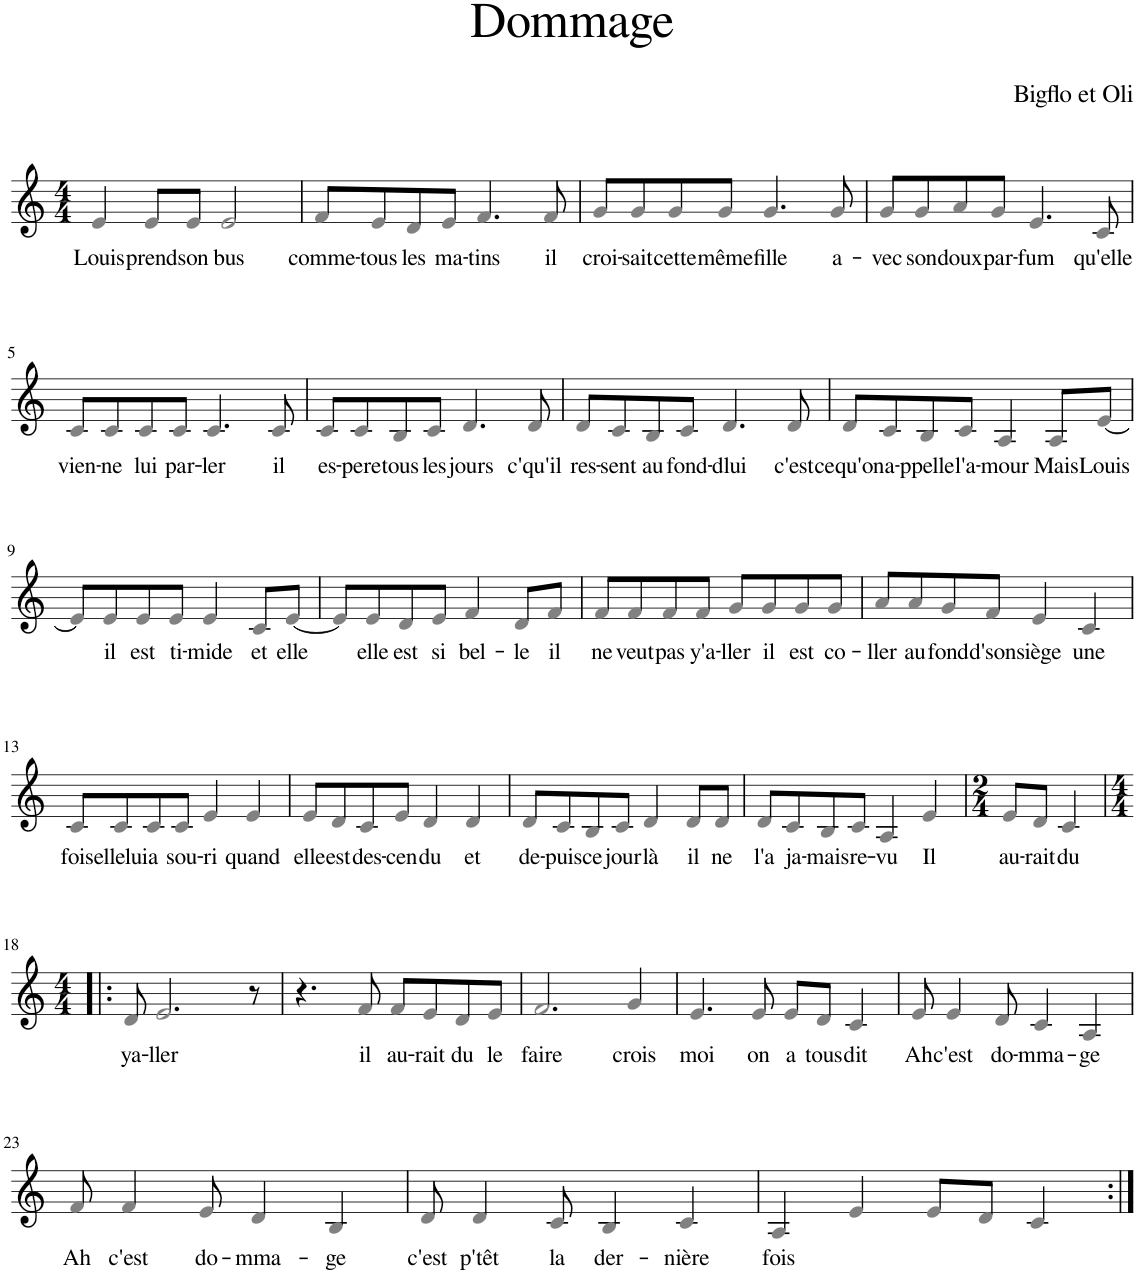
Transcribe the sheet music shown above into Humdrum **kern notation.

**kern	**text
*part1	*part1
*staff1	*staff1
*I"Piano	*
*I'Pia.	*
*clefG2	*
*k[]	*
*M4/4	*
=1	=1
!	!LO:LY:b
4ei/	Louis
!	!LO:LY:b
8ei/L	prend
!	!LO:LY:b
8ei/J	son
!	!LO:LY:b
2ei/	bus
=2	=2
!	!LO:LY:b
8fi/L	comme-
!	!LO:LY:b
8ei/	-tous
!	!LO:LY:b
8di/	les
!	!LO:LY:b
8ei/J	ma-
!	!LO:LY:b
4.fi/	-tins
!	!LO:LY:b
8fi/	il
=3	=3
!	!LO:LY:b
8gi/L	croi-
!	!LO:LY:b
8gi/	-sait
!	!LO:LY:b
8gi/	cette
!	!LO:LY:b
8gi/J	même
!	!LO:LY:b
4.gi/	fille
!	!LO:LY:b
8gi/	a-
=4	=4
!	!LO:LY:b
8gi/L	-vec
!	!LO:LY:b
8gi/	son
!	!LO:LY:b
8ai/	doux
!	!LO:LY:b
8gi/J	par-
!	!LO:LY:b
4.ei/	-fum
!	!LO:LY:b
8ci/	qu'elle
!!LO:LB:g=z
=5	=5
!	!LO:LY:b
8ci/L	vien-
!	!LO:LY:b
8ci/	-ne
!	!LO:LY:b
8ci/	lui
!	!LO:LY:b
8ci/J	par-
!	!LO:LY:b
4.ci/	-ler
!	!LO:LY:b
8ci/	il
=6	=6
!	!LO:LY:b
8ci/L	es-
!	!LO:LY:b
8ci/	-pere
!	!LO:LY:b
8Bi/	tous
!	!LO:LY:b
8ci/J	les
!	!LO:LY:b
4.di/	jours
!	!LO:LY:b
8di/	c'qu'il
=7	=7
!	!LO:LY:b
8di/L	res-
!	!LO:LY:b
8ci/	-sent
!	!LO:LY:b
8Bi/	au
!	!LO:LY:b
8ci/J	fond-
!	!LO:LY:b
4.di/	-dlui
!	!LO:LY:b
8di/	c'est
=8	=8
!	!LO:LY:b
8di/L	cequ'on
!	!LO:LY:b
8ci/	a-
!	!LO:LY:b
8Bi/	-ppelle
!	!LO:LY:b
8ci/J	l'a-
!	!LO:LY:b
4Ai/	-mour
!	!LO:LY:b
8Ai/L	Mais
!	!LO:LY:b
[8ei/J	Louis
!!LO:LB:g=z
=9	=9
8ei/L]	.
!	!LO:LY:b
8ei/	il
!	!LO:LY:b
8ei/	est
!	!LO:LY:b
8ei/J	ti-
!	!LO:LY:b
4ei/	-mide
!	!LO:LY:b
8ci/L	et
!	!LO:LY:b
[8ei/J	elle
=10	=10
8ei/L]	.
!	!LO:LY:b
8ei/	elle
!	!LO:LY:b
8di/	est
!	!LO:LY:b
8ei/J	si
!	!LO:LY:b
4fi/	bel-
!	!LO:LY:b
8di/L	-le
!	!LO:LY:b
8fi/J	il
=11	=11
!	!LO:LY:b
8fi/L	ne
!	!LO:LY:b
8fi/	veut
!	!LO:LY:b
8fi/	pas
!	!LO:LY:b
8fi/J	y'a-
!	!LO:LY:b
8gi/L	-ller
!	!LO:LY:b
8gi/	il
!	!LO:LY:b
8gi/	est
!	!LO:LY:b
8gi/J	co-
=12	=12
!	!LO:LY:b
8ai/L	-ller
!	!LO:LY:b
8ai/	au
!	!LO:LY:b
8gi/	fond
!	!LO:LY:b
8fi/J	d'son
!	!LO:LY:b
4ei/	siège
!	!LO:LY:b
4ci/	une
!!LO:LB:g=z
=13	=13
!	!LO:LY:b
8ci/L	fois
!	!LO:LY:b
8ci/	ellelui
!	!LO:LY:b
8ci/	a
!	!LO:LY:b
8ci/J	sou-
!	!LO:LY:b
4ei/	-ri
!	!LO:LY:b
4ei/	quand
=14	=14
!	!LO:LY:b
8ei/L	elle
!	!LO:LY:b
8di/	est
!	!LO:LY:b
8ci/	des-
!	!LO:LY:b
8ei/J	-cen
!	!LO:LY:b
4di/	du
!	!LO:LY:b
4di/	et
=15	=15
!	!LO:LY:b
8di/L	de-
!	!LO:LY:b
8ci/	-puis
!	!LO:LY:b
8Bi/	ce
!	!LO:LY:b
8ci/J	jour
!	!LO:LY:b
4di/	là
!	!LO:LY:b
8di/L	il
!	!LO:LY:b
8di/J	ne
=16	=16
!	!LO:LY:b
8di/L	l'a
!	!LO:LY:b
8ci/	ja-
!	!LO:LY:b
8Bi/	-mais
!	!LO:LY:b
8ci/J	re-
!	!LO:LY:b
4Ai/	-vu
!	!LO:LY:b
4ei/	Il
=17	=17
*M2/4	*
!	!LO:LY:b
8ei/L	au-
!	!LO:LY:b
8di/J	-rait
!	!LO:LY:b
4ci/	du
!!LO:LB:g=z
=18!|:	=18!|:
*M4/4	*
!	!LO:LY:b
8di/	ya-
!	!LO:LY:b
2.ei/	-ller
8r	.
=19	=19
4.r	.
!	!LO:LY:b
8fi/	il
!	!LO:LY:b
8fi/L	au-
!	!LO:LY:b
8ei/	-rait
!	!LO:LY:b
8di/	du
!	!LO:LY:b
8ei/J	le
=20	=20
!	!LO:LY:b
2.fi/	faire
!	!LO:LY:b
4gi/	crois
=21	=21
!	!LO:LY:b
4.ei/	moi
!	!LO:LY:b
8ei/	on
!	!LO:LY:b
8ei/L	a
!	!LO:LY:b
8di/J	tous
!	!LO:LY:b
4ci/	dit
=22	=22
!	!LO:LY:b
8ei/	Ah
!	!LO:LY:b
4ei/	c'est
!	!LO:LY:b
8di/	do-
!	!LO:LY:b
4ci/	-mma-
!	!LO:LY:b
4Ai/	-ge
!!LO:LB:g=z
=23	=23
!	!LO:LY:b
8fi/	Ah
!	!LO:LY:b
4fi/	c'est
!	!LO:LY:b
8ei/	do-
!	!LO:LY:b
4di/	-mma-
!	!LO:LY:b
4Bi/	-ge
=24	=24
!	!LO:LY:b
8di/	c'est
!	!LO:LY:b
4di/	p'têt
!	!LO:LY:b
8ci/	la
!	!LO:LY:b
4Bi/	der-
!	!LO:LY:b
4ci/	-nière
=25	=25
!	!LO:LY:b
4Ai/	fois
4ei/	.
8ei/L	.
8di/J	.
4ci/	.
=:|!	=:|!
*-	*-
